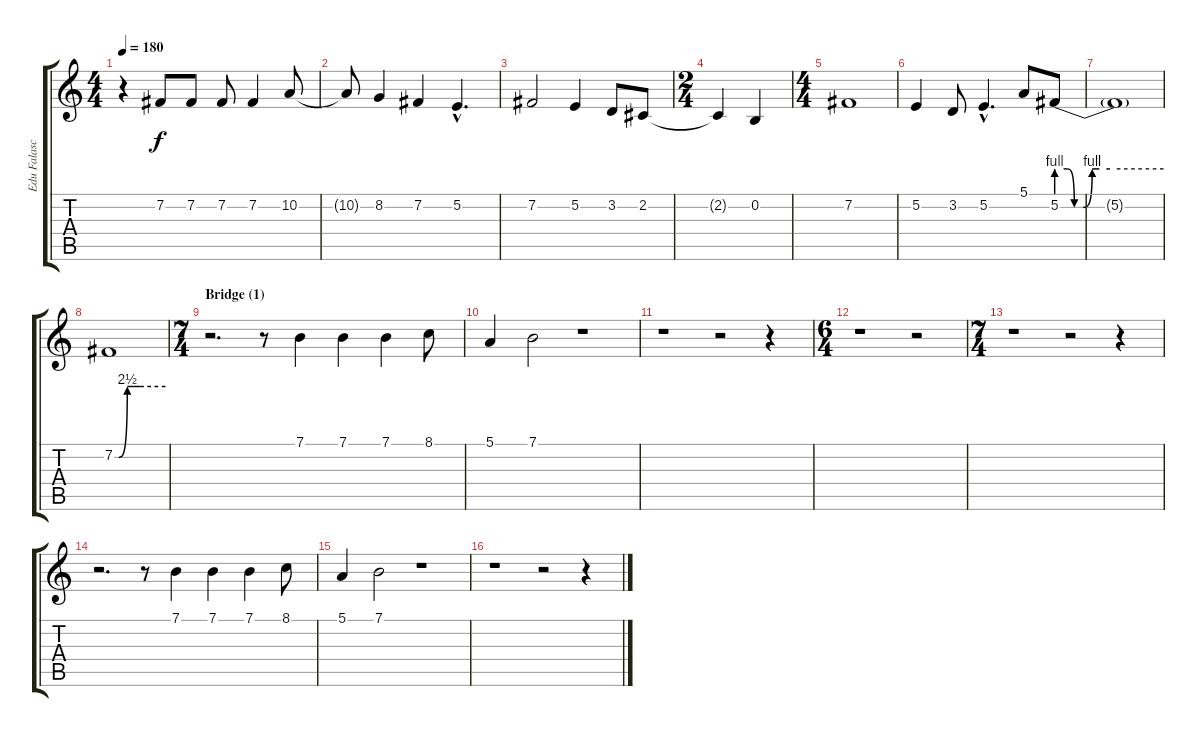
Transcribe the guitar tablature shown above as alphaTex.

\track ("Edu Falaschi" "Edu Falasc") {instrument bassoon}
\staff {score tabs}
\tuning (E4 B3 G3 D3 A2 E2) {hide}
\ts (4 4)
\tempo 180
\clef g2
\ks c
r.4{dy f} 7.2.8 7.2.8 7.2.8 7.2.4 10.2.8 |
10.2{t}.8 8.2.4 7.2.4 5.2{hac}.4{d} |
7.2.2 5.2.4 3.2.8 2.2.8 |
\ts (2 4)
2.2{t}.4 0.2.4 |
\ts (4 4)
7.2.1 |
5.2.4 3.2.8 5.2{hac}.4{d} 5.1.8 5.2{be (custom 0 4 6 4 10 0 15 0 20 4 24 4 30 4 60 4)}.8 |
5.2{t}.1 |
7.2{be (custom 0 0 5 0 15 10 22 10 30 10 60 10)}.1 |
\ts (7 4)
\section ("" "Bridge (1)")
r.2{d} r.8 7.1.4 7.1.4 7.1.4 8.1.8 |
5.1.4 7.1.2 r.1 |
r.1 r.2 r.4 |
\ts (6 4)
r.1 r.2 |
\ts (7 4)
r.1 r.2 r.4 |
r.2{d} r.8 7.1.4 7.1.4 7.1.4 8.1.8 |
5.1.4 7.1.2 r.1 |
r.1 r.2 r.4
